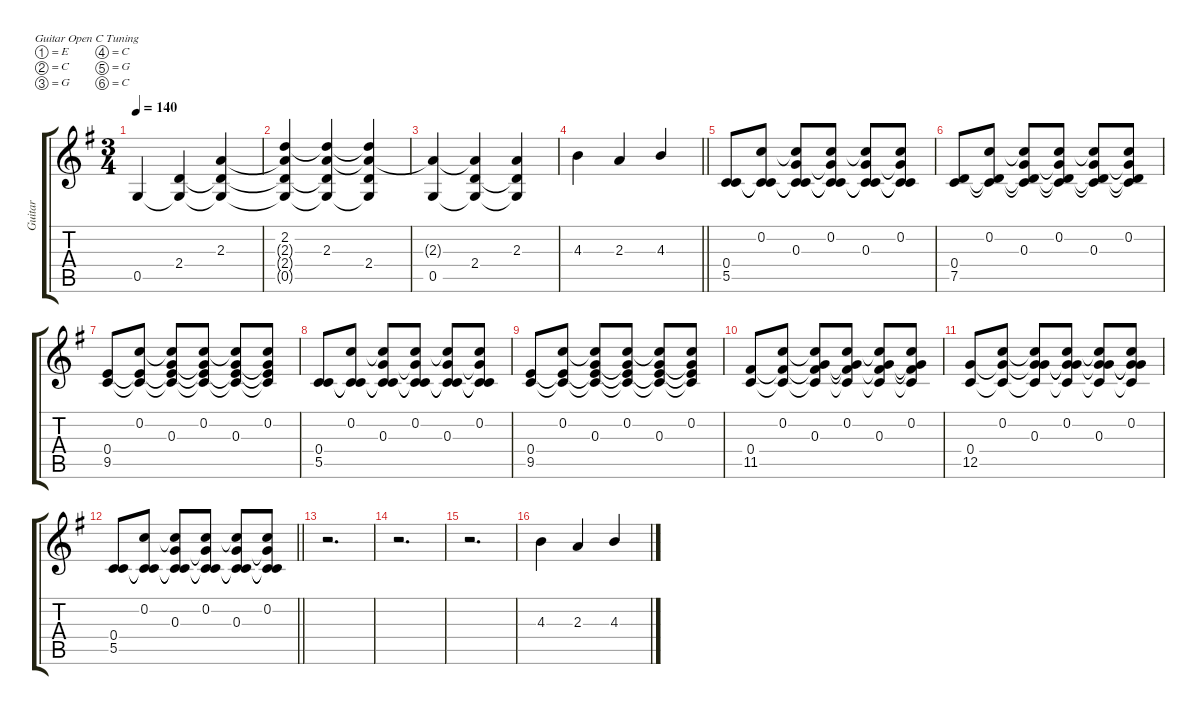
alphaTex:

\defaultSystemsLayout 8
\hideDynamics
\bracketExtendMode groupsimilarinstruments
\firstSystemTrackNameMode fullname
\otherSystemsTrackNameOrientation horizontal
\track ("Guitar" "s.guit.") {mute instrument acousticguitarsteel}
\staff {score tabs}
\tuning (E4 C4 G3 C3 G2 C2)
\ts (3 4)
\tempo 140
\clef g2
\ks g
0.5{acc forcenatural}.4{dy f beam Up} (2.4{acc forcenatural} 0.5{t acc forcenatural}).4{beam Up} (2.3{acc forcenatural} 2.4{t acc forcenatural} 0.5{t acc forcenatural}).4{beam Up} |
(2.2{acc forcenatural} 2.3{t acc forcenatural} 2.4{t acc forcenatural} 0.5{t acc forcenatural}).4{beam Up} (2.2{t acc forcenatural} 2.3{acc forcenatural} 2.4{t acc forcenatural} 0.5{t acc forcenatural}).4{beam Up} (2.2{t acc forcenatural} 2.3{t acc forcenatural} 2.4{acc forcenatural} 0.5{t acc forcenatural}).4{beam Up} |
(2.3{t acc forcenatural} 0.5{acc forcenatural}).4{beam Up} (2.3{t acc forcenatural} 2.4{acc forcenatural} 0.5{t acc forcenatural}).4{beam Up} (2.3{acc forcenatural} 2.4{t acc forcenatural} 0.5{t acc forcenatural}).4{beam Up} |
\barLineRight lightlight
4.3{acc forcenatural}.4{beam Down} 2.3{acc forcenatural}.4{beam Up} 4.3{acc forcenatural}.4{beam Up} |
(0.4{acc forcenatural} 5.5{acc forcenatural}).8{beam Up} (0.2{acc forcenatural} 0.4{t acc forcenatural} 5.5{t acc forcenatural}).8{beam Up} (0.2{t acc forcenatural} 0.3{acc forcenatural} 0.4{t acc forcenatural} 5.5{t acc forcenatural}).8{beam Up} (0.2{acc forcenatural} 0.3{t acc forcenatural} 0.4{t acc forcenatural} 5.5{t acc forcenatural}).8{beam Up} (0.2{t acc forcenatural} 0.3{acc forcenatural} 0.4{t acc forcenatural} 5.5{t acc forcenatural}).8{beam Up} (0.2{acc forcenatural} 0.3{t acc forcenatural} 0.4{t acc forcenatural} 5.5{t acc forcenatural}).8{beam Up} |
(0.4{acc forcenatural} 7.5{acc forcenatural}).8{beam Up} (0.2{acc forcenatural} 0.4{t acc forcenatural} 7.5{t acc forcenatural}).8{beam Up} (0.2{t acc forcenatural} 0.3{acc forcenatural} 0.4{t acc forcenatural} 7.5{t acc forcenatural}).8{beam Up} (0.2{acc forcenatural} 0.3{t acc forcenatural} 0.4{t acc forcenatural} 7.5{t acc forcenatural}).8{beam Up} (0.2{t acc forcenatural} 0.3{acc forcenatural} 0.4{t acc forcenatural} 7.5{t acc forcenatural}).8{beam Up} (0.2{acc forcenatural} 0.3{t acc forcenatural} 0.4{t acc forcenatural} 7.5{t acc forcenatural}).8{beam Up} |
(0.4{acc forcenatural} 9.5{acc forcenatural}).8{beam Up} (0.2{acc forcenatural} 0.4{t acc forcenatural} 9.5{t acc forcenatural}).8{beam Up} (0.2{t acc forcenatural} 0.3{acc forcenatural} 0.4{t acc forcenatural} 9.5{t acc forcenatural}).8{beam Up} (0.2{acc forcenatural} 0.3{t acc forcenatural} 0.4{t acc forcenatural} 9.5{t acc forcenatural}).8{beam Up} (0.2{t acc forcenatural} 0.3{acc forcenatural} 0.4{t acc forcenatural} 9.5{t acc forcenatural}).8{beam Up} (0.2{acc forcenatural} 0.3{t acc forcenatural} 0.4{t acc forcenatural} 9.5{t acc forcenatural}).8{beam Up} |
(0.4{acc forcenatural} 5.5{acc forcenatural}).8{beam Up} (0.2{acc forcenatural} 0.4{t acc forcenatural} 5.5{t acc forcenatural}).8{beam Up} (0.2{t acc forcenatural} 0.3{acc forcenatural} 0.4{t acc forcenatural} 5.5{t acc forcenatural}).8{beam Up} (0.2{acc forcenatural} 0.3{t acc forcenatural} 0.4{t acc forcenatural} 5.5{t acc forcenatural}).8{beam Up} (0.2{t acc forcenatural} 0.3{acc forcenatural} 0.4{t acc forcenatural} 5.5{t acc forcenatural}).8{beam Up} (0.2{acc forcenatural} 0.3{t acc forcenatural} 0.4{t acc forcenatural} 5.5{t acc forcenatural}).8{beam Up} |
(0.4{acc forcenatural} 9.5{acc forcenatural}).8{beam Up} (0.2{acc forcenatural} 0.4{t acc forcenatural} 9.5{t acc forcenatural}).8{beam Up} (0.2{t acc forcenatural} 0.3{acc forcenatural} 0.4{t acc forcenatural} 9.5{t acc forcenatural}).8{beam Up} (0.2{acc forcenatural} 0.3{t acc forcenatural} 0.4{t acc forcenatural} 9.5{t acc forcenatural}).8{beam Up} (0.2{t acc forcenatural} 0.3{acc forcenatural} 0.4{t acc forcenatural} 9.5{t acc forcenatural}).8{beam Up} (0.2{acc forcenatural} 0.3{t acc forcenatural} 0.4{t acc forcenatural} 9.5{t acc forcenatural}).8{beam Up} |
(0.4{acc forcenatural} 11.5{acc #}).8{beam Up} (0.2{acc forcenatural} 0.4{t acc forcenatural} 11.5{t acc #}).8{beam Up} (0.2{t acc forcenatural} 0.3{acc forcenatural} 0.4{t acc forcenatural} 11.5{t acc #}).8{beam Up} (0.2{acc forcenatural} 0.3{t acc forcenatural} 0.4{t acc forcenatural} 11.5{t acc #}).8{beam Up} (0.2{t acc forcenatural} 0.3{acc forcenatural} 0.4{t acc forcenatural} 11.5{t acc #}).8{beam Up} (0.2{acc forcenatural} 0.3{t acc forcenatural} 0.4{t acc forcenatural} 11.5{t acc #}).8{beam Up} |
(0.4{acc forcenatural} 12.5{acc forcenatural}).8{beam Up} (0.2{acc forcenatural} 0.4{t acc forcenatural} 12.5{t acc forcenatural}).8{beam Up} (0.2{t acc forcenatural} 0.3{acc forcenatural} 0.4{t acc forcenatural} 12.5{t acc forcenatural}).8{beam Up} (0.2{acc forcenatural} 0.3{t acc forcenatural} 0.4{t acc forcenatural} 12.5{t acc forcenatural}).8{beam Up} (0.2{t acc forcenatural} 0.3{acc forcenatural} 0.4{t acc forcenatural} 12.5{t acc forcenatural}).8{beam Up} (0.2{acc forcenatural} 0.3{t acc forcenatural} 0.4{t acc forcenatural} 12.5{t acc forcenatural}).8{beam Up} |
\barLineRight lightlight
(0.4{acc forcenatural} 5.5{acc forcenatural}).8{beam Up} (0.2{acc forcenatural} 0.4{t acc forcenatural} 5.5{t acc forcenatural}).8{beam Up} (0.2{t acc forcenatural} 0.3{acc forcenatural} 0.4{t acc forcenatural} 5.5{t acc forcenatural}).8{beam Up} (0.2{acc forcenatural} 0.3{t acc forcenatural} 0.4{t acc forcenatural} 5.5{t acc forcenatural}).8{beam Up} (0.2{t acc forcenatural} 0.3{acc forcenatural} 0.4{t acc forcenatural} 5.5{t acc forcenatural}).8{beam Up} (0.2{acc forcenatural} 0.3{t acc forcenatural} 0.4{t acc forcenatural} 5.5{t acc forcenatural}).8{beam Up} |
r.2{d beam Down} |
r.2{d beam Down} |
r.2{d beam Down} |
4.3{acc forcenatural}.4{beam Down} 2.3{acc forcenatural}.4{beam Up} 4.3{acc forcenatural}.4{beam Up}
